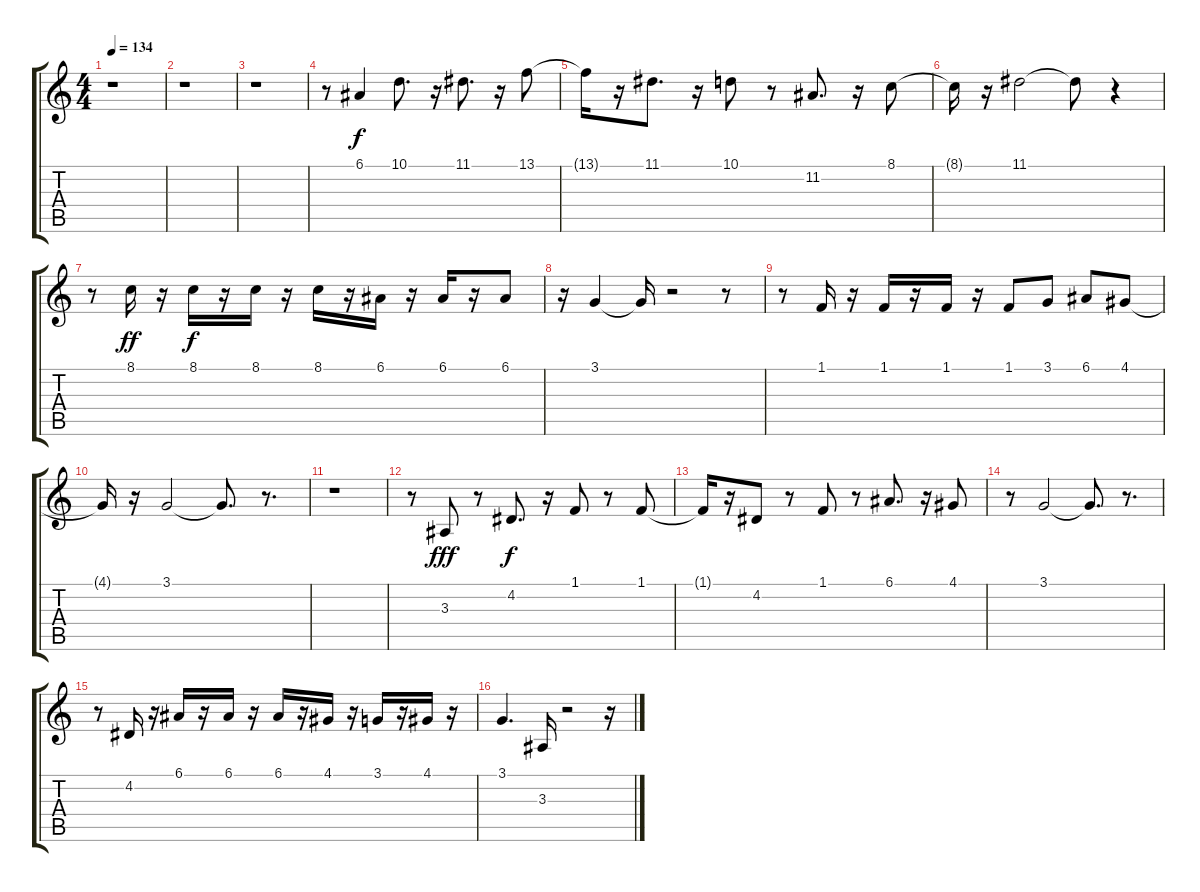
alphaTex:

\track "" {instrument lead1square}
\staff {score tabs}
\tuning (E4 B3 G3 D3 A2 E2) {hide}
\ts (4 4)
\tempo 134
\clef g2
\ks c
r.1{dy f} |
r.1 |
r.1 |
r.8 6.1.4 10.1.8{d} r.16 11.1.8{d} r.16 13.1.8 |
13.1{t}.16 r.16 11.1.8{d} r.16 10.1.8 r.8 11.2.8{d} r.16 8.1.8 |
8.1{t}.16 r.16 11.1.2 11.1{t}.8 r.4 |
r.8 8.1.16{dy ff} r.16 8.1.16{dy f} r.16 8.1.16 r.16 8.1.16 r.16 6.1.16 r.16 6.1.16 r.16 6.1.8 |
r.16 3.1.4 3.1{t}.16 r.2 r.8 |
r.8 1.1.16 r.16 1.1.16 r.16 1.1.16 r.16 1.1.8 3.1.8 6.1.8 4.1.8 |
4.1{t}.16 r.16 3.1.2 3.1{t}.8{d} r.8{d} |
r.1 |
r.8 3.3.8{dy fff} r.8 4.2.8{d dy f} r.16 1.1.8 r.8 1.1.8 |
1.1{t}.16 r.16 4.2.8 r.8 1.1.8 r.8 6.1.8{d} r.16 4.1.8 |
r.8 3.1.2 3.1{t}.8{d} r.8{d} |
r.8 4.2.16 r.16 6.1.16 r.16 6.1.16 r.16 6.1.16 r.16 4.1.16 r.16 3.1.16 r.16 4.1.16 r.16 |
3.1.4{d} 3.3.16 r.2 r.16
